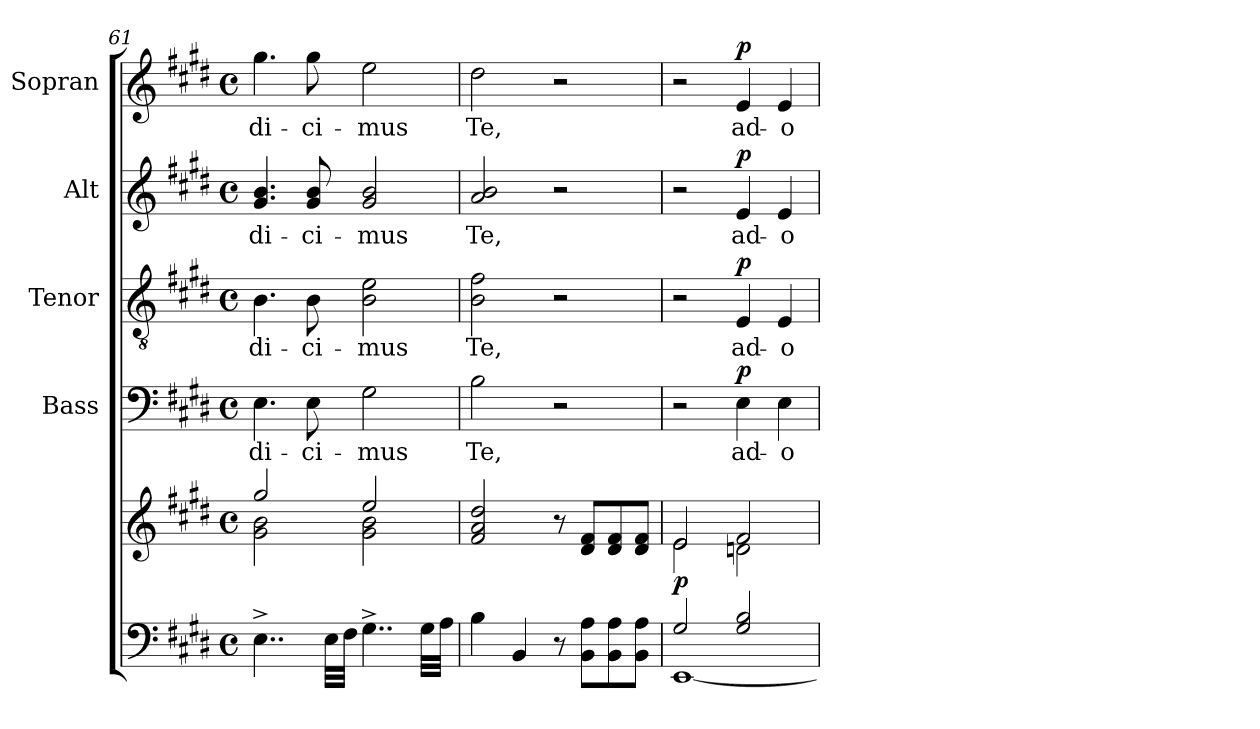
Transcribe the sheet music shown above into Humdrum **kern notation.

**kern	**kern	**dynam	**kern	**text	**dynam	**kern	**text	**dynam	**kern	**text	**dynam	**kern	**text	**dynam
*part5	*part5	*part5	*part4	*part4	*part4	*part3	*part3	*part3	*part2	*part2	*part2	*part1	*part1	*part1
*staff6	*staff5	*staff5/6	*staff4	*staff4	*staff4	*staff3	*staff3	*staff3	*staff2	*staff2	*staff2	*staff1	*staff1	*staff1
*	*	*	*I"Bass	*	*	*I"Tenor	*	*	*I"Alt	*	*	*I"Sopran	*	*
*	*	*	*I'B.	*	*	*I'T.	*	*	*I'A.	*	*	*I'S.	*	*
*clefF4	*clefG2	*	*clefF4	*	*	*clefGv2	*	*	*clefG2	*	*	*clefG2	*	*
*k[f#c#g#d#]	*k[f#c#g#d#]	*	*k[f#c#g#d#]	*	*	*k[f#c#g#d#]	*	*	*k[f#c#g#d#]	*	*	*k[f#c#g#d#]	*	*
*E:	*E:	*	*E:	*	*	*E:	*	*	*E:	*	*	*E:	*	*
*M4/4	*M4/4	*	*M4/4	*	*	*M4/4	*	*	*M4/4	*	*	*M4/4	*	*
*met(c)	*met(c)	*	*met(c)	*	*	*met(c)	*	*	*met(c)	*	*	*met(c)	*	*
=61	=61	=61	=61	=61	=61	=61	=61	=61	=61	=61	=61	=61	=61	=61
*	*^	*	*	*	*	*	*	*	*	*	*	*	*	*
!	!	!	!	!	!LO:LY:b	!	!	!LO:LY:b	!	!	!LO:LY:b	!	!	!LO:LY:b	!
4..E^>\	2gg#/	2g#\ 2b\	.	4.E\	-di-	.	4.B\	-di-	.	4.g#/ 4.b/	-di-	.	4.gg#\	-di-	.
!	!	!	!	!	!LO:LY:b	!	!	!LO:LY:b	!	!	!LO:LY:b	!	!	!LO:LY:b	!
.	.	.	.	8E\	-ci-	.	8B\	-ci-	.	8g#/ 8b/	-ci-	.	8gg#\	-ci-	.
32E\LLL	.	.	.	.	.	.	.	.	.	.	.	.	.	.	.
32F#\JJJ	.	.	.	.	.	.	.	.	.	.	.	.	.	.	.
!	!	!	!	!	!LO:LY:b	!	!	!LO:LY:b	!	!	!LO:LY:b	!	!	!LO:LY:b	!
4..G#^>\	2ee/	2g#\ 2b\	.	2G#\	-mus	.	2B\ 2e\	-mus	.	2g#/ 2b/	-mus	.	2ee\	-mus	.
32G#\LLL	.	.	.	.	.	.	.	.	.	.	.	.	.	.	.
32A\JJJ	.	.	.	.	.	.	.	.	.	.	.	.	.	.	.
*	*v	*v	*	*	*	*	*	*	*	*	*	*	*	*	*
=62	=62	=62	=62	=62	=62	=62	=62	=62	=62	=62	=62	=62	=62	=62
!	!	!	!	!LO:LY:b	!	!	!LO:LY:b	!	!	!LO:LY:b	!	!	!LO:LY:b	!
4B\	2f#/ 2a/ 2dd#/	.	2B\	Te,	.	2B\ 2f#\	Te,	.	2a/ 2b/	Te,	.	2dd#\	Te,	.
4BB/	.	.	.	.	.	.	.	.	.	.	.	.	.	.
8r	8r	.	2r	.	.	2r	.	.	2r	.	.	2r	.	.
8BB\ 8A\L	8d#/ 8f#/L	.	.	.	.	.	.	.	.	.	.	.	.	.
8BB\ 8A\	8d#/ 8f#/	.	.	.	.	.	.	.	.	.	.	.	.	.
8BB\ 8A\J	8d#/ 8f#/J	.	.	.	.	.	.	.	.	.	.	.	.	.
=63	=63	=63	=63	=63	=63	=63	=63	=63	=63	=63	=63	=63	=63	=63
*^	*^	*	*	*	*	*	*	*	*	*	*	*	*	*
!	!	!	!	!LO:DY:b	!	!	!	!	!	!	!	!	!	!	!	!
2G#/	[<1EE	2e/	2e\	p	2r	.	.	2r	.	.	2r	.	.	2r	.	.
!	!	!	!	!	!	!LO:LY:b	!LO:DY:a	!	!LO:LY:b	!LO:DY:a	!	!LO:LY:b	!LO:DY:a	!	!LO:LY:b	!LO:DY:a
2G#/ 2B/	.	2f#/	2dn\	.	4E\	ad-	p	4E/	ad-	p	4e/	ad-	p	4e/	ad-	p
!	!	!	!	!	!	!LO:LY:b	!	!	!LO:LY:b	!	!	!LO:LY:b	!	!	!LO:LY:b	!
.	.	.	.	.	4E\	-o-	.	4E/	-o-	.	4e/	-o-	.	4e/	-o-	.
*v	*v	*	*	*	*	*	*	*	*	*	*	*	*	*	*	*
*	*v	*v	*	*	*	*	*	*	*	*	*	*	*	*	*
=	=	=	=	=	=	=	=	=	=	=	=	=	=	=
*-	*-	*-	*-	*-	*-	*-	*-	*-	*-	*-	*-	*-	*-	*-
